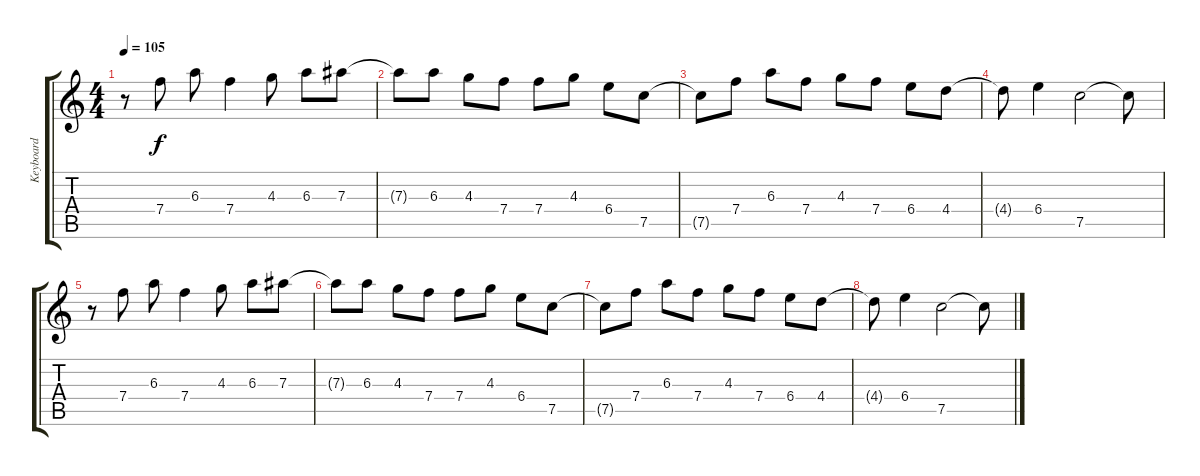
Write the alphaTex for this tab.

\track ("Keyboard" "Keyboard") {instrument lead1square}
\staff {score tabs}
\tuning (C6 G5 Eb5 Bb4 F4 D2) {hide}
\ts (4 4)
\tempo 105
\clef g2
\ks c
r.8{dy f volume 11 instrument lead1square} 7.4.8 6.3.8 7.4.4 4.3.8 6.3.8 7.3.8 |
7.3{t}.8{volume 10} 6.3.8 4.3.8 7.4.8 7.4.8 4.3.8 6.4.8 7.5.8 |
7.5{t}.8{volume 9} 7.4.8 6.3.8 7.4.8 4.3.8 7.4.8 6.4.8 4.4.8 |
4.4{t}.8{volume 8} 6.4.4 7.5.2 7.5{t}.8 |
r.8{volume 7 instrument lead1square} 7.4.8 6.3.8 7.4.4 4.3.8 6.3.8 7.3.8 |
7.3{t}.8{volume 6} 6.3.8 4.3.8 7.4.8 7.4.8 4.3.8 6.4.8 7.5.8 |
7.5{t}.8{volume 5} 7.4.8 6.3.8 7.4.8 4.3.8 7.4.8 6.4.8 4.4.8 |
4.4{t}.8{volume 4} 6.4.4 7.5.2{volume 2} 7.5{t}.8
